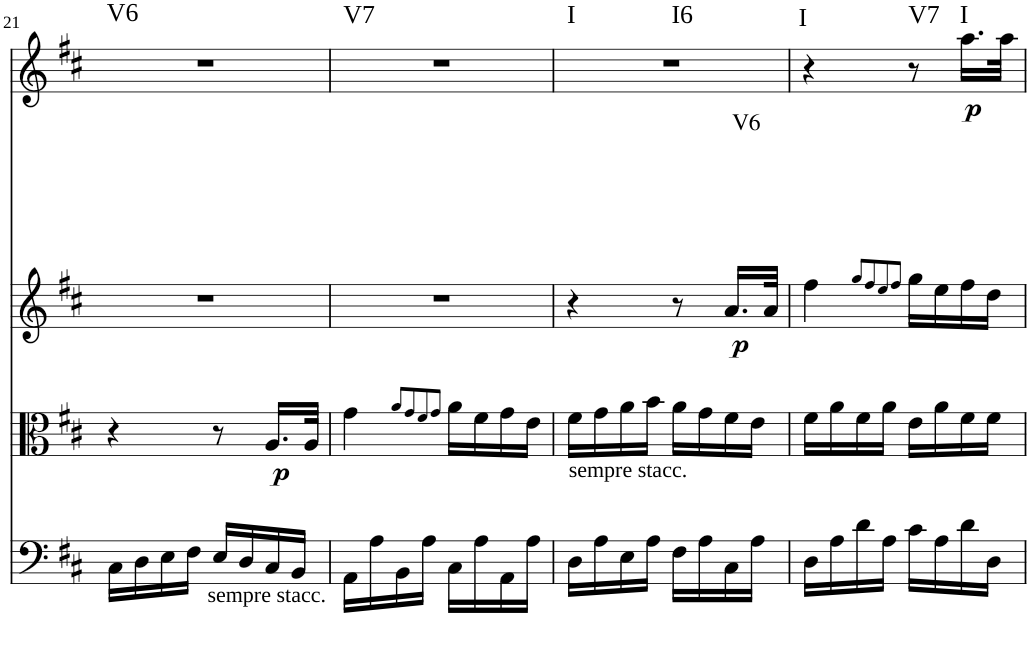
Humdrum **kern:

**kern	**kern	**dynam	**kern	**text	**dynam	**kern	**dynam	**harte
*part4	*part3	*part3	*part2	*part2	*part2	*part1	*part1	*part1
*staff4	*staff3	*staff3	*staff2	*staff2	*staff2	*staff1	*staff1	*
*I"Violoncello	*I"Viola	*	*I"Violin 2	*	*	*I"Violin 1	*	*
*I'Vc	*I'Vla	*	*I'Vln	*	*	*I'Vln	*	*
!!LO:PB:g=z
*clefF4	*clefC3	*	*clefG2	*	*	*clefG2	*	*
*k[f#c#]	*k[f#c#]	*	*k[f#c#]	*	*	*k[f#c#]	*	*
*D:	*D:	*	*D:	*	*	*D:	*	*
*M2/4	*M2/4	*	*M2/4	*	*	*M2/4	*	*
=21	=21	=21	=21	=21	=21	=21	=21	=21
!	!	!	!	!	!	!	!	!LO:H:kt=V6
16C#\LL	4r	.	2r	.	.	2r	.	N
16D\	.	.	.	.	.	.	.	.
16E\	.	.	.	.	.	.	.	.
16F#\JJ	.	.	.	.	.	.	.	.
!LO:TX:b:t=sempre stacc.	!	!	!	!	!	!	!	!
16E/LL	8r	.	.	.	.	.	.	.
16D/	.	.	.	.	.	.	.	.
!	!	!LO:DY:b	!	!	!	!	!	!
16C#/	16.A/LL	p	.	.	.	.	.	.
16BB/JJ	.	.	.	.	.	.	.	.
.	32A/JJk	.	.	.	.	.	.	.
=22	=22	=22	=22	=22	=22	=22	=22	=22
!	!	!	!	!	!	!	!	!LO:H:kt=V7
16AA\LL	4g\	.	2r	.	.	2r	.	N
16A\	.	.	.	.	.	.	.	.
16BB\	.	.	.	.	.	.	.	.
16A\JJ	.	.	.	.	.	.	.	.
.	8qa/L	.	.	.	.	.	.	.
.	8qg/	.	.	.	.	.	.	.
.	8qf#/	.	.	.	.	.	.	.
.	8qg/J	.	.	.	.	.	.	.
16C#\LL	16a\LL	.	.	.	.	.	.	.
16A\	16f#\	.	.	.	.	.	.	.
16AA\	16g\	.	.	.	.	.	.	.
16A\JJ	16e\JJ	.	.	.	.	.	.	.
=23	=23	=23	=23	=23	=23	=23	=23	=23
!	!LO:TX:b:t=sempre stacc.	!	!	!	!	!	!	!LO:H:n=1:kt=I
!	!	!	!	!	!	!	!	!LO:H:n=2:kt=I6
16D\LL	16f#\LL	.	4r	.	.	2r	.	N N
16A\	16g\	.	.	.	.	.	.	.
16E\	16a\	.	.	.	.	.	.	.
16A\JJ	16b\JJ	.	.	.	.	.	.	.
16F#\LL	16a\LL	.	8r	.	.	.	.	.
16A\	16g\	.	.	.	.	.	.	.
!	!	!	!	!LO:LY:a	!LO:DY:b	!	!	!
16C#\	16f#\	.	16.a/LL	V6	p	.	.	.
16A\JJ	16e\JJ	.	.	.	.	.	.	.
.	.	.	32a/JJk	.	.	.	.	.
=24	=24	=24	=24	=24	=24	=24	=24	=24
!	!	!	!	!	!	!	!	!LO:H:kt=I
16D\LL	16f#\LL	.	4ff#\	.	.	4r	.	N
16A\	16a\	.	.	.	.	.	.	.
16d\	16f#\	.	.	.	.	.	.	.
16A\JJ	16a\JJ	.	.	.	.	.	.	.
.	.	.	8qgg/L	.	.	.	.	.
.	.	.	8qff#/	.	.	.	.	.
.	.	.	8qee/	.	.	.	.	.
.	.	.	8qff#/J	.	.	.	.	.
!	!	!	!	!	!	!	!	!LO:H:kt=V7
16c#\LL	16e\LL	.	16gg\LL	.	.	8r	.	N
16A\	16a\	.	16ee\	.	.	.	.	.
!	!	!	!	!	!	!	!LO:DY:b	!LO:H:kt=I
16d\	16f#\	.	16ff#\	.	.	16.aa\LL	p	N
16D\JJ	16f#\JJ	.	16dd\JJ	.	.	.	.	.
.	.	.	.	.	.	32aa\JJk	.	.
=	=	=	=	=	=	=	=	=
*-	*-	*-	*-	*-	*-	*-	*-	*-
